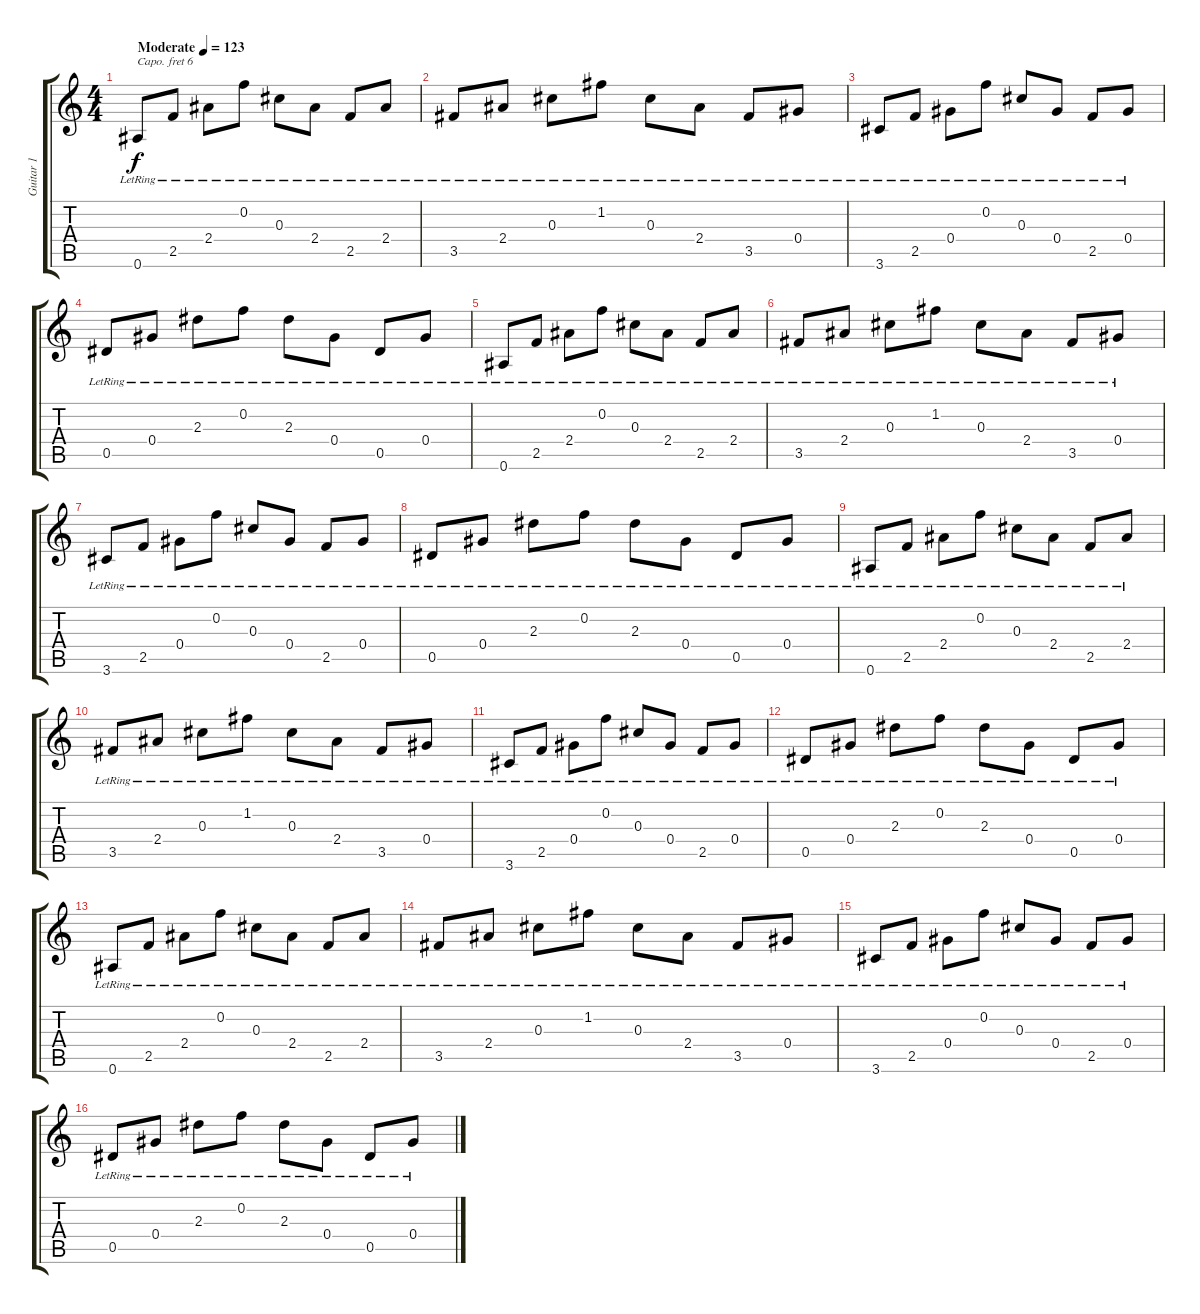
\track ("Guitar 1" "Guitar 1") {instrument acousticguitarsteel}
\staff {score tabs}
\capo 6
\tuning (E4 B3 G3 D3 A2 E2) {hide}
\ts (4 4)
\tempo (123 "Moderate")
\clef g2
\ks c
0.6{lr}.8{dy f instrument acousticguitarsteel} 2.5{lr}.8 2.4{lr}.8 0.2{lr}.8 0.3{lr}.8 2.4{lr}.8 2.5{lr}.8 2.4{lr}.8 |
3.5{lr}.8 2.4{lr}.8 0.3{lr}.8 1.2{lr}.8 0.3{lr}.8 2.4{lr}.8 3.5{lr}.8 0.4{lr}.8 |
3.6{lr}.8 2.5{lr}.8 0.4{lr}.8 0.2{lr}.8 0.3{lr}.8 0.4{lr}.8 2.5{lr}.8 0.4{lr}.8 |
0.5{lr}.8 0.4{lr}.8 2.3{lr}.8 0.2{lr}.8 2.3{lr}.8 0.4{lr}.8 0.5{lr}.8 0.4{lr}.8 |
0.6{lr}.8 2.5{lr}.8 2.4{lr}.8 0.2{lr}.8 0.3{lr}.8 2.4{lr}.8 2.5{lr}.8 2.4{lr}.8 |
3.5{lr}.8 2.4{lr}.8 0.3{lr}.8 1.2{lr}.8 0.3{lr}.8 2.4{lr}.8 3.5{lr}.8 0.4{lr}.8 |
3.6{lr}.8 2.5{lr}.8 0.4{lr}.8 0.2{lr}.8 0.3{lr}.8 0.4{lr}.8 2.5{lr}.8 0.4{lr}.8 |
0.5{lr}.8 0.4{lr}.8 2.3{lr}.8 0.2{lr}.8 2.3{lr}.8 0.4{lr}.8 0.5{lr}.8 0.4{lr}.8 |
0.6{lr}.8 2.5{lr}.8 2.4{lr}.8 0.2{lr}.8 0.3{lr}.8 2.4{lr}.8 2.5{lr}.8 2.4{lr}.8 |
3.5{lr}.8 2.4{lr}.8 0.3{lr}.8 1.2{lr}.8 0.3{lr}.8 2.4{lr}.8 3.5{lr}.8 0.4{lr}.8 |
3.6{lr}.8 2.5{lr}.8 0.4{lr}.8 0.2{lr}.8 0.3{lr}.8 0.4{lr}.8 2.5{lr}.8 0.4{lr}.8 |
0.5{lr}.8 0.4{lr}.8 2.3{lr}.8 0.2{lr}.8 2.3{lr}.8 0.4{lr}.8 0.5{lr}.8 0.4{lr}.8 |
0.6{lr}.8 2.5{lr}.8 2.4{lr}.8 0.2{lr}.8 0.3{lr}.8 2.4{lr}.8 2.5{lr}.8 2.4{lr}.8 |
3.5{lr}.8 2.4{lr}.8 0.3{lr}.8 1.2{lr}.8 0.3{lr}.8 2.4{lr}.8 3.5{lr}.8 0.4{lr}.8 |
3.6{lr}.8 2.5{lr}.8 0.4{lr}.8 0.2{lr}.8 0.3{lr}.8 0.4{lr}.8 2.5{lr}.8 0.4{lr}.8 |
0.5{lr}.8 0.4{lr}.8 2.3{lr}.8 0.2{lr}.8 2.3{lr}.8 0.4{lr}.8 0.5{lr}.8 0.4{lr}.8
